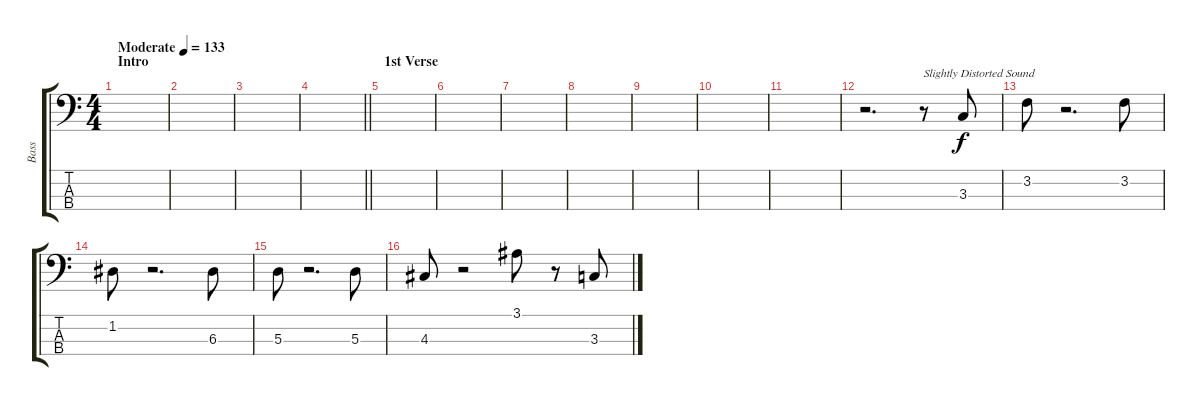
\track ("Bass" "Bass") {instrument slapbass2}
\staff {score tabs}
\tuning (G2 D2 A1 E1) {hide}
\ts (4 4)
\section ("" "Intro")
\tempo (133 "Moderate")
\clef f4
\ks c
|
|
|
\barLineRight lightlight
|
\section ("" "1st Verse")
|
|
|
|
|
|
|
r.2{d} r.8{txt "Slightly Distorted Sound"} 3.3.8 |
3.2.8 r.2{d} 3.2.8 |
1.2.8 r.2{d} 6.3.8 |
5.3.8 r.2{d} 5.3.8 |
4.3.8 r.2 3.1.8 r.8 3.3.8
